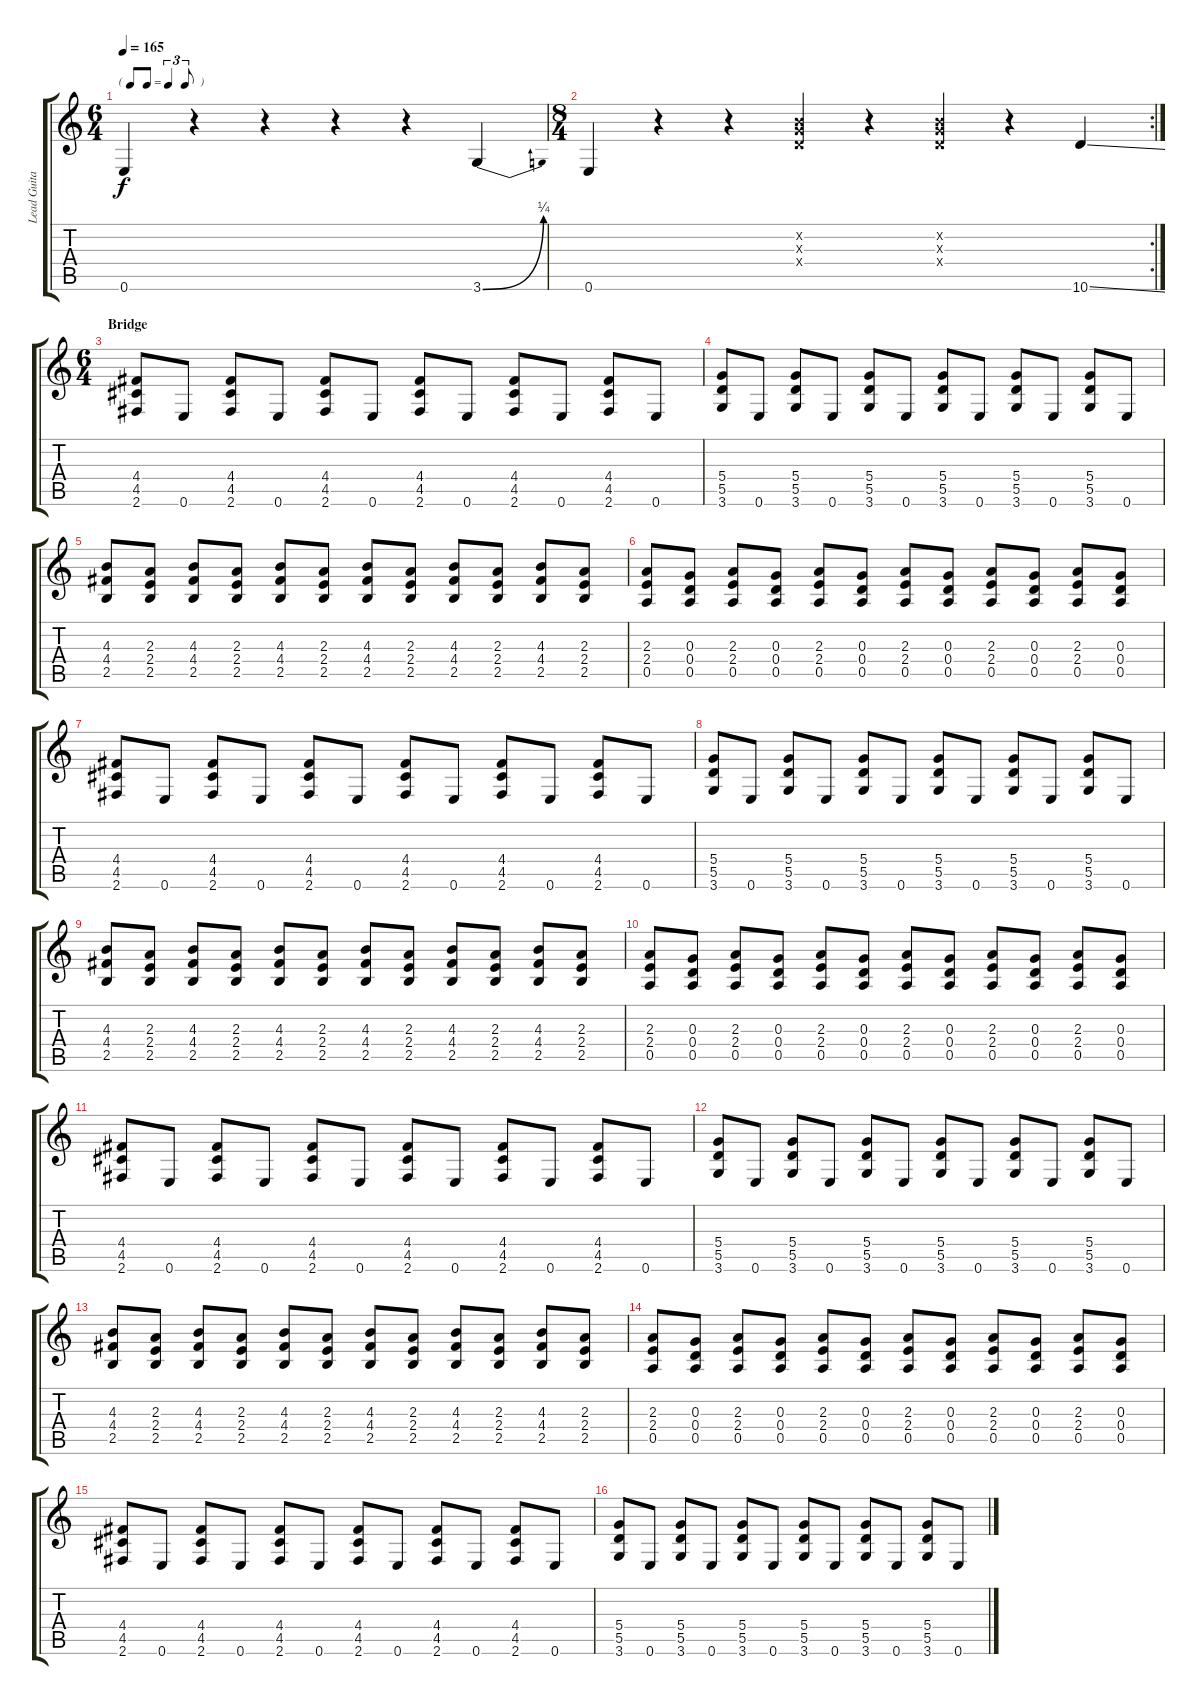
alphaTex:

\track ("Lead Guitar" "Lead Guita") {instrument overdrivenguitar}
\staff {score tabs}
\tuning (E4 B3 G3 D3 A2 E2) {hide}
\ts (6 4)
\tf triplet8th
\tempo 165
\clef g2
\ks c
0.6.4{dy f} r.4 r.4 r.4 r.4 3.6{be (bend 0 0 60 1)}.4 |
\rc 2
\ts (8 4)
0.6.4 r.4 r.4 (0.2{x} 0.3{x} 0.4{x}).4 r.4 (0.2{x} 0.3{x} 0.4{x}).4 r.4 10.6{ss}.4 |
\ts (6 4)
\section ("" "Bridge")
(4.4 4.5 2.6).8 0.6.8 (4.4 4.5 2.6).8 0.6.8 (4.4 4.5 2.6).8 0.6.8 (4.4 4.5 2.6).8 0.6.8 (4.4 4.5 2.6).8 0.6.8 (4.4 4.5 2.6).8 0.6.8 |
(5.4 5.5 3.6).8 0.6.8 (5.4 5.5 3.6).8 0.6.8 (5.4 5.5 3.6).8 0.6.8 (5.4 5.5 3.6).8 0.6.8 (5.4 5.5 3.6).8 0.6.8 (5.4 5.5 3.6).8 0.6.8 |
(4.3 4.4 2.5).8 (2.3 2.4 2.5).8 (4.3 4.4 2.5).8 (2.3 2.4 2.5).8 (4.3 4.4 2.5).8 (2.3 2.4 2.5).8 (4.3 4.4 2.5).8 (2.3 2.4 2.5).8 (4.3 4.4 2.5).8 (2.3 2.4 2.5).8 (4.3 4.4 2.5).8 (2.3 2.4 2.5).8 |
(2.3 2.4 0.5).8 (0.3 0.4 0.5).8 (2.3 2.4 0.5).8 (0.3 0.4 0.5).8 (2.3 2.4 0.5).8 (0.3 0.4 0.5).8 (2.3 2.4 0.5).8 (0.3 0.4 0.5).8 (2.3 2.4 0.5).8 (0.3 0.4 0.5).8 (2.3 2.4 0.5).8 (0.3 0.4 0.5).8 |
(4.4 4.5 2.6).8 0.6.8 (4.4 4.5 2.6).8 0.6.8 (4.4 4.5 2.6).8 0.6.8 (4.4 4.5 2.6).8 0.6.8 (4.4 4.5 2.6).8 0.6.8 (4.4 4.5 2.6).8 0.6.8 |
(5.4 5.5 3.6).8 0.6.8 (5.4 5.5 3.6).8 0.6.8 (5.4 5.5 3.6).8 0.6.8 (5.4 5.5 3.6).8 0.6.8 (5.4 5.5 3.6).8 0.6.8 (5.4 5.5 3.6).8 0.6.8 |
(4.3 4.4 2.5).8 (2.3 2.4 2.5).8 (4.3 4.4 2.5).8 (2.3 2.4 2.5).8 (4.3 4.4 2.5).8 (2.3 2.4 2.5).8 (4.3 4.4 2.5).8 (2.3 2.4 2.5).8 (4.3 4.4 2.5).8 (2.3 2.4 2.5).8 (4.3 4.4 2.5).8 (2.3 2.4 2.5).8 |
(2.3 2.4 0.5).8 (0.3 0.4 0.5).8 (2.3 2.4 0.5).8 (0.3 0.4 0.5).8 (2.3 2.4 0.5).8 (0.3 0.4 0.5).8 (2.3 2.4 0.5).8 (0.3 0.4 0.5).8 (2.3 2.4 0.5).8 (0.3 0.4 0.5).8 (2.3 2.4 0.5).8 (0.3 0.4 0.5).8 |
(4.4 4.5 2.6).8 0.6.8 (4.4 4.5 2.6).8 0.6.8 (4.4 4.5 2.6).8 0.6.8 (4.4 4.5 2.6).8 0.6.8 (4.4 4.5 2.6).8 0.6.8 (4.4 4.5 2.6).8 0.6.8 |
(5.4 5.5 3.6).8 0.6.8 (5.4 5.5 3.6).8 0.6.8 (5.4 5.5 3.6).8 0.6.8 (5.4 5.5 3.6).8 0.6.8 (5.4 5.5 3.6).8 0.6.8 (5.4 5.5 3.6).8 0.6.8 |
(4.3 4.4 2.5).8 (2.3 2.4 2.5).8 (4.3 4.4 2.5).8 (2.3 2.4 2.5).8 (4.3 4.4 2.5).8 (2.3 2.4 2.5).8 (4.3 4.4 2.5).8 (2.3 2.4 2.5).8 (4.3 4.4 2.5).8 (2.3 2.4 2.5).8 (4.3 4.4 2.5).8 (2.3 2.4 2.5).8 |
(2.3 2.4 0.5).8 (0.3 0.4 0.5).8 (2.3 2.4 0.5).8 (0.3 0.4 0.5).8 (2.3 2.4 0.5).8 (0.3 0.4 0.5).8 (2.3 2.4 0.5).8 (0.3 0.4 0.5).8 (2.3 2.4 0.5).8 (0.3 0.4 0.5).8 (2.3 2.4 0.5).8 (0.3 0.4 0.5).8 |
(4.4 4.5 2.6).8 0.6.8 (4.4 4.5 2.6).8 0.6.8 (4.4 4.5 2.6).8 0.6.8 (4.4 4.5 2.6).8 0.6.8 (4.4 4.5 2.6).8 0.6.8 (4.4 4.5 2.6).8 0.6.8 |
(5.4 5.5 3.6).8 0.6.8 (5.4 5.5 3.6).8 0.6.8 (5.4 5.5 3.6).8 0.6.8 (5.4 5.5 3.6).8 0.6.8 (5.4 5.5 3.6).8 0.6.8 (5.4 5.5 3.6).8 0.6.8
